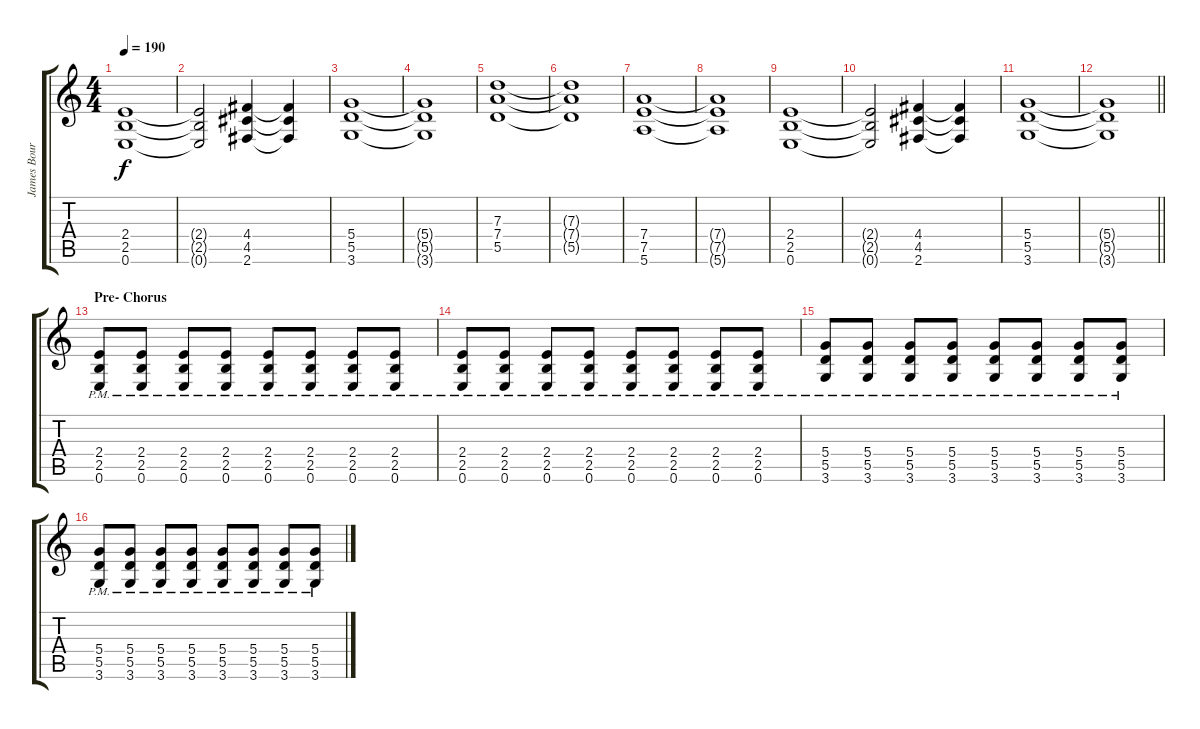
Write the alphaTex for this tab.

\track ("James Bourne" "James Bour") {instrument distortionguitar}
\staff {score tabs}
\tuning (E4 B3 G3 D3 A2 E2) {hide}
\ts (4 4)
\tempo 190
\clef g2
\ks c
(2.4 2.5 0.6).1{dy f} |
(2.4{t} 2.5{t} 0.6{t}).2 (4.4 4.5 2.6).4 (4.4{t} 4.5{t} 2.6{t}).4 |
(5.4 5.5 3.6).1 |
(5.4{t} 5.5{t} 3.6{t}).1 |
(7.3 7.4 5.5).1 |
(7.3{t} 7.4{t} 5.5{t}).1 |
(7.4 7.5 5.6).1 |
(7.4{t} 7.5{t} 5.6{t}).1 |
(2.4 2.5 0.6).1 |
(2.4{t} 2.5{t} 0.6{t}).2 (4.4 4.5 2.6).4 (4.4{t} 4.5{t} 2.6{t}).4 |
(5.4 5.5 3.6).1 |
\barLineRight lightlight
(5.4{t} 5.5{t} 3.6{t}).1 |
\section ("" "Pre- Chorus")
(2.4{pm} 2.5{pm} 0.6{pm}).8 (2.4{pm} 2.5{pm} 0.6{pm}).8 (2.4{pm} 2.5{pm} 0.6{pm}).8 (2.4{pm} 2.5{pm} 0.6{pm}).8 (2.4{pm} 2.5{pm} 0.6{pm}).8 (2.4{pm} 2.5{pm} 0.6{pm}).8 (2.4{pm} 2.5{pm} 0.6{pm}).8 (2.4{pm} 2.5{pm} 0.6{pm}).8 |
(2.4{pm} 2.5{pm} 0.6{pm}).8 (2.4{pm} 2.5{pm} 0.6{pm}).8 (2.4{pm} 2.5{pm} 0.6{pm}).8 (2.4{pm} 2.5{pm} 0.6{pm}).8 (2.4{pm} 2.5{pm} 0.6{pm}).8 (2.4{pm} 2.5{pm} 0.6{pm}).8 (2.4{pm} 2.5{pm} 0.6{pm}).8 (2.4{pm} 2.5{pm} 0.6{pm}).8 |
(5.4{pm} 5.5{pm} 3.6{pm}).8 (5.4{pm} 5.5{pm} 3.6{pm}).8 (5.4{pm} 5.5{pm} 3.6{pm}).8 (5.4{pm} 5.5{pm} 3.6{pm}).8 (5.4{pm} 5.5{pm} 3.6{pm}).8 (5.4{pm} 5.5{pm} 3.6{pm}).8 (5.4{pm} 5.5{pm} 3.6{pm}).8 (5.4{pm} 5.5{pm} 3.6{pm}).8 |
(5.4{pm} 5.5{pm} 3.6{pm}).8 (5.4{pm} 5.5{pm} 3.6{pm}).8 (5.4{pm} 5.5{pm} 3.6{pm}).8 (5.4{pm} 5.5{pm} 3.6{pm}).8 (5.4{pm} 5.5{pm} 3.6{pm}).8 (5.4{pm} 5.5{pm} 3.6{pm}).8 (5.4{pm} 5.5{pm} 3.6{pm}).8 (5.4{pm} 5.5{pm} 3.6{pm}).8
